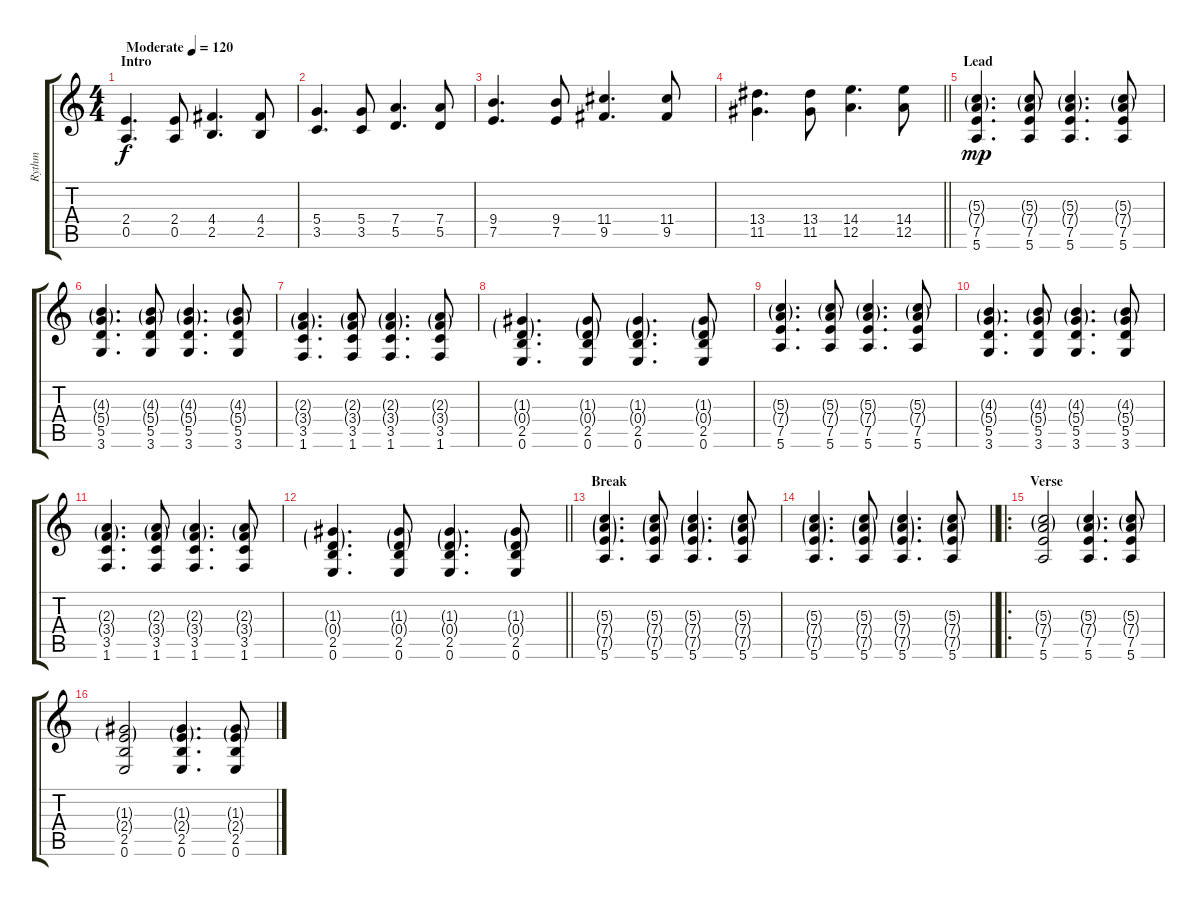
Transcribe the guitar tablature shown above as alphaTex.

\track ("Rythm" "Rythm") {instrument distortionguitar}
\staff {score tabs}
\tuning (E4 B3 G3 D3 A2 E2) {hide}
\ts (4 4)
\section ("" "Intro")
\tempo (120 "Moderate")
\clef g2
\ks c
(2.4 0.5).4{d dy f instrument distortionguitar} (2.4 0.5).8 (4.4 2.5).4{d} (4.4 2.5).8 |
(5.4 3.5).4{d} (5.4 3.5).8 (7.4 5.5).4{d} (7.4 5.5).8 |
(9.4 7.5).4{d} (9.4 7.5).8 (11.4 9.5).4{d} (11.4 9.5).8 |
\barLineRight lightlight
(13.4 11.5).4{d} (13.4 11.5).8 (14.4 12.5).4{d} (14.4 12.5).8 |
\section ("" "Lead")
(5.3{g} 7.4{g} 7.5 5.6).4{d dy mp} (5.3{g} 7.4{g} 7.5 5.6).8 (5.3{g} 7.4{g} 7.5 5.6).4{d} (5.3{g} 7.4{g} 7.5 5.6).8 |
(4.3{g} 5.4{g} 5.5 3.6).4{d} (4.3{g} 5.4{g} 5.5 3.6).8 (4.3{g} 5.4{g} 5.5 3.6).4{d} (4.3{g} 5.4{g} 5.5 3.6).8 |
(2.3{g} 3.4{g} 3.5 1.6).4{d} (2.3{g} 3.4{g} 3.5 1.6).8 (2.3{g} 3.4{g} 3.5 1.6).4{d} (2.3{g} 3.4{g} 3.5 1.6).8 |
(1.3{g} 0.4{g} 2.5 0.6).4{d} (1.3{g} 0.4{g} 2.5 0.6).8 (1.3{g} 0.4{g} 2.5 0.6).4{d} (1.3{g} 0.4{g} 2.5 0.6).8 |
(5.3{g} 7.4{g} 7.5 5.6).4{d} (5.3{g} 7.4{g} 7.5 5.6).8 (5.3{g} 7.4{g} 7.5 5.6).4{d} (5.3{g} 7.4{g} 7.5 5.6).8 |
(4.3{g} 5.4{g} 5.5 3.6).4{d} (4.3{g} 5.4{g} 5.5 3.6).8 (4.3{g} 5.4{g} 5.5 3.6).4{d} (4.3{g} 5.4{g} 5.5 3.6).8 |
(2.3{g} 3.4{g} 3.5 1.6).4{d} (2.3{g} 3.4{g} 3.5 1.6).8 (2.3{g} 3.4{g} 3.5 1.6).4{d} (2.3{g} 3.4{g} 3.5 1.6).8 |
\barLineRight lightlight
(1.3{g} 0.4{g} 2.5 0.6).4{d} (1.3{g} 0.4{g} 2.5 0.6).8 (1.3{g} 0.4{g} 2.5 0.6).4{d} (1.3{g} 0.4{g} 2.5 0.6).8 |
\section ("" "Break")
(5.3{g} 7.4{g} 7.5{g} 5.6).4{d} (5.3{g} 7.4{g} 7.5{g} 5.6).8 (5.3{g} 7.4{g} 7.5{g} 5.6).4{d} (5.3{g} 7.4{g} 7.5{g} 5.6).8 |
\barLineRight lightlight
(5.3{g} 7.4{g} 7.5{g} 5.6).4{d} (5.3{g} 7.4{g} 7.5{g} 5.6).8 (5.3{g} 7.4{g} 7.5{g} 5.6).4{d} (5.3{g} 7.4{g} 7.5{g} 5.6).8 |
\ro
\section ("" "Verse")
(5.3{g} 7.4{g} 7.5 5.6).2 (5.3{g} 7.4{g} 7.5 5.6).4{d} (5.3{g} 7.4{g} 7.5 5.6).8 |
(1.3{g} 2.4{g} 2.5 0.6).2 (1.3{g} 2.4{g} 2.5 0.6).4{d} (1.3{g} 2.4{g} 2.5 0.6).8
